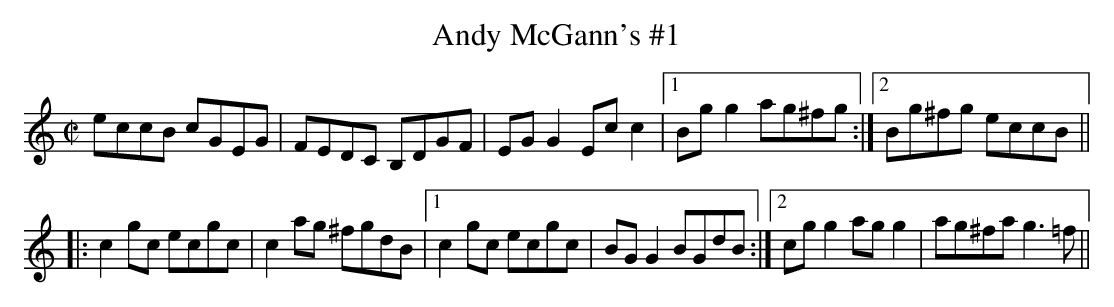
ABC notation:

X:1
T:Andy McGann's #1
M:C|
K:C
eccB cGEG|FEDC B,DGF|EGG2 Ecc2|1 Bgg2 ag^fg:|2 Bg^fg eccB||
|:c2gc ecgc|c2ag ^fgdB|1 c2gc ecgc|BGG2 BGdB:|2 cgg2 agg2|ag^fa g3=f||
